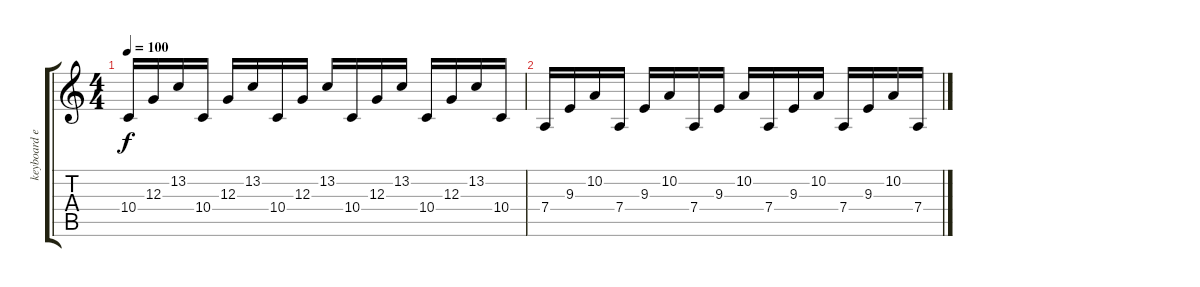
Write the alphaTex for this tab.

\track ("keyboard effects" "keyboard e") {instrument pad3polysynth}
\staff {score tabs}
\tuning (E4 B3 G3 D3 A2 E2) {hide}
\ts (4 4)
\tempo 100
\clef g2
\ks c
10.4.16{dy f} 12.3.16 13.2.16 10.4.16 12.3.16 13.2.16 10.4.16 12.3.16 13.2.16 10.4.16 12.3.16 13.2.16 10.4.16 12.3.16 13.2.16 10.4.16 |
7.4.16 9.3.16 10.2.16 7.4.16 9.3.16 10.2.16 7.4.16 9.3.16 10.2.16 7.4.16 9.3.16 10.2.16 7.4.16 9.3.16 10.2.16 7.4.16
